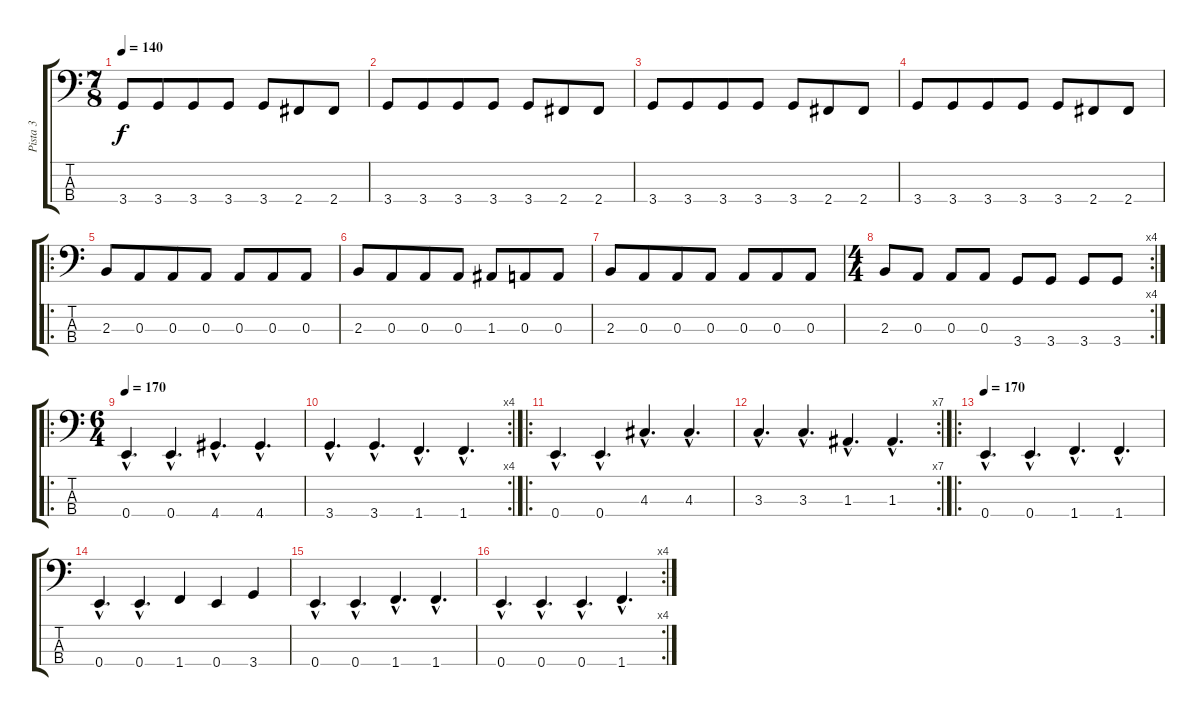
\track ("Pista 3" "Pista 3") {instrument electricbassfinger}
\staff {score tabs}
\tuning (G2 D2 A1 E1) {hide}
\ts (7 8)
\tempo 140
\clef f4
\ks c
3.4.8{dy f} 3.4.8 3.4.8 3.4.8 3.4.8 2.4.8 2.4.8 |
3.4.8 3.4.8 3.4.8 3.4.8 3.4.8 2.4.8 2.4.8 |
3.4.8 3.4.8 3.4.8 3.4.8 3.4.8 2.4.8 2.4.8 |
3.4.8 3.4.8 3.4.8 3.4.8 3.4.8 2.4.8 2.4.8 |
\ro
2.3.8 0.3.8 0.3.8 0.3.8 0.3.8 0.3.8 0.3.8 |
2.3.8 0.3.8 0.3.8 0.3.8 1.3.8 0.3.8 0.3.8 |
2.3.8 0.3.8 0.3.8 0.3.8 0.3.8 0.3.8 0.3.8 |
\rc 4
\ts (4 4)
2.3.8 0.3.8 0.3.8 0.3.8 3.4.8 3.4.8 3.4.8 3.4.8 |
\ro
\ts (6 4)
\tempo 170
0.4{hac}.4{d} 0.4{hac}.4{d} 4.4{hac}.4{d} 4.4{hac}.4{d} |
\rc 4
3.4{hac}.4{d} 3.4{hac}.4{d} 1.4{hac}.4{d} 1.4{hac}.4{d} |
\ro
0.4{hac}.4{d} 0.4{hac}.4{d} 4.3{hac}.4{d} 4.3{hac}.4{d} |
\rc 7
3.3{hac}.4{d} 3.3{hac}.4{d} 1.3{hac}.4{d} 1.3{hac}.4{d} |
\ro
\tempo 170
0.4{hac}.4{d} 0.4{hac}.4{d} 1.4{hac}.4{d} 1.4{hac}.4{d} |
0.4{hac}.4{d} 0.4{hac}.4{d} 1.4.4 0.4.4 3.4.4 |
0.4{hac}.4{d} 0.4{hac}.4{d} 1.4{hac}.4{d} 1.4{hac}.4{d} |
\rc 4
0.4{hac}.4{d} 0.4{hac}.4{d} 0.4{hac}.4{d} 1.4{hac}.4{d}
